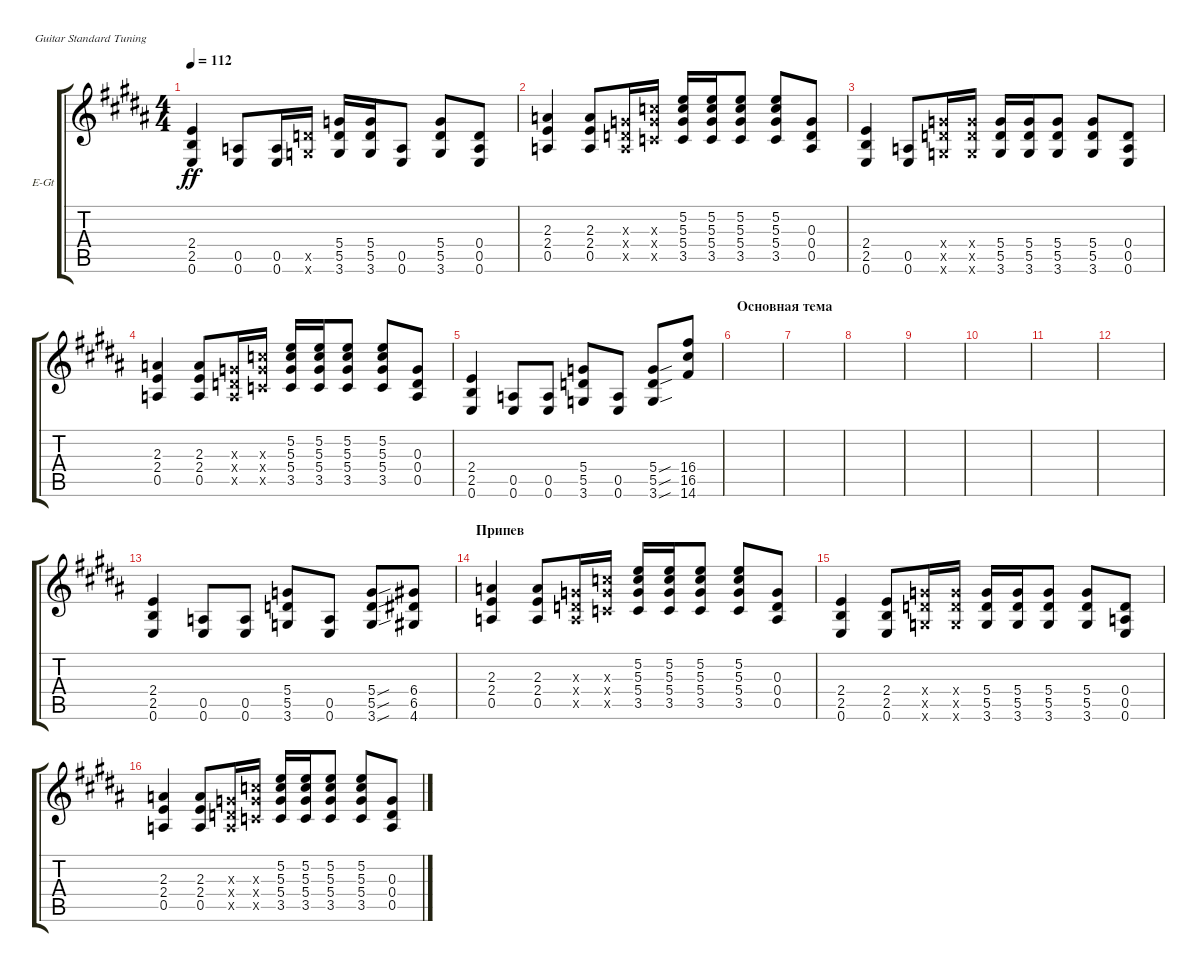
\bracketExtendMode groupsimilarinstruments
\firstSystemTrackNameOrientation horizontal
\otherSystemsTrackNameOrientation horizontal
\track ("Kurt Cobain Guitar Dist" "E-Gt") {instrument overdrivenguitar}
\staff {score tabs}
\tuning (E4 B3 G3 D3 A2 E2)
\ts (4 4)
\tempo 112
\clef g2
\ks g#minor
(2.4 2.5 0.6).4{dy ff} (0.5 0.6).8 (0.5 0.6).16 (5.5{x} 3.6{x}).16 (5.4 5.5 3.6).16 (5.4 5.5 3.6).16 (0.5 0.6).8 (5.4 5.5 3.6).8 (0.5 0.6 0.4).8 |
(2.3 2.4 0.5).4 (2.3 2.4 0.5).8 (0.4{x} 0.5{x} 0.3{x}).16 (5.3{x} 5.4{x} 3.5{x}).16 (3.5 5.2 5.3 5.4).16 (5.3 5.4 3.5 5.2).16 (5.3 5.4 3.5 5.2).8 (5.3 5.4 3.5 5.2).8 (0.5 0.4 0.3).8 |
(2.4 2.5 0.6).4 (0.5 0.6).8 (5.4{x} 5.5{x} 3.6{x}).16 (5.4{x} 5.5{x} 3.6{x}).16 (5.4 5.5 3.6).16 (5.4 5.5 3.6).16 (5.4 5.5 3.6).8 (5.4 5.5 3.6).8 (0.5 0.6 0.4).8 |
(2.3 2.4 0.5).4 (2.3 2.4 0.5).8 (0.4{x} 0.5{x} 0.3{x}).16 (5.3{x} 5.4{x} 3.5{x}).16 (3.5 5.2 5.3 5.4).16 (5.3 5.4 3.5 5.2).16 (5.3 5.4 3.5 5.2).8 (5.3 5.4 3.5 5.2).8 (0.5 0.4 0.3).8 |
(2.4 2.5 0.6).4 (0.5 0.6).8 (0.5 0.6).8 (5.4 5.5 3.6).8 (0.5 0.6).8 (5.4{sou} 5.5{sou} 3.6{sou}).8 (16.5 14.6 16.4).8 |
\section ("" "Основная тема")
|
|
|
|
|
|
|
(2.4 2.5 0.6).4 (0.5 0.6).8 (0.5 0.6).8 (5.4 5.5 3.6).8 (0.5 0.6).8 (5.4{sou} 5.5{sou} 3.6{sou}).8 (6.5 4.6 6.4).8 |
\section ("" "Припев")
(2.3 2.4 0.5).4 (2.3 2.4 0.5).8 (0.4{x} 0.5{x} 0.3{x}).16 (5.3{x} 5.4{x} 3.5{x}).16 (3.5 5.2 5.3 5.4).16 (5.3 5.4 3.5 5.2).16 (5.3 5.4 3.5 5.2).8 (5.3 5.4 3.5 5.2).8 (0.5 0.4 0.3).8 |
(2.4 2.5 0.6).4 (2.4 2.5 0.6).8 (5.4{x} 5.5{x} 3.6{x}).16 (5.4{x} 5.5{x} 3.6{x}).16 (5.4 5.5 3.6).16 (5.4 5.5 3.6).16 (5.4 5.5 3.6).8 (5.4 5.5 3.6).8 (0.5 0.6 0.4).8 |
(2.3 2.4 0.5).4 (2.3 2.4 0.5).8 (0.4{x} 0.5{x} 0.3{x}).16 (5.3{x} 5.4{x} 3.5{x}).16 (3.5 5.2 5.3 5.4).16 (5.3 5.4 3.5 5.2).16 (5.3 5.4 3.5 5.2).8 (5.3 5.4 3.5 5.2).8 (0.5 0.4 0.3).8
